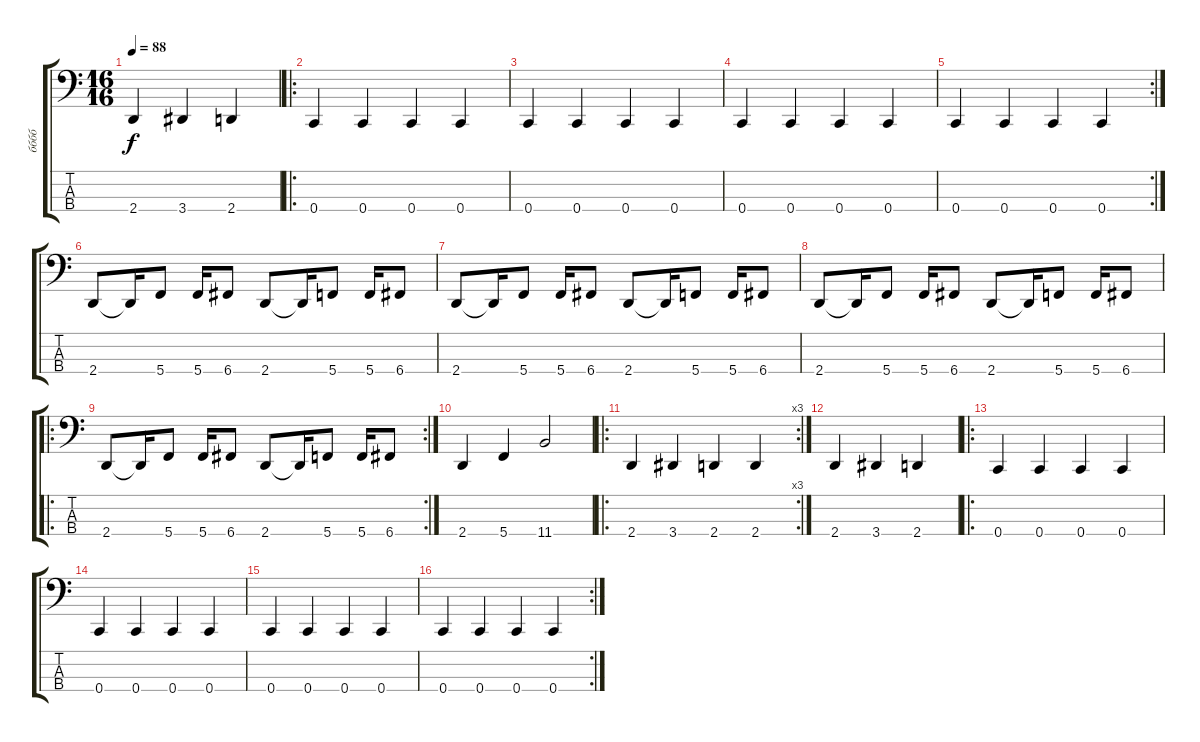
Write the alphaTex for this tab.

\track ("бббб" "бббб") {instrument electricbasspick}
\staff {score tabs}
\tuning (F2 C2 G1 C1) {hide}
\ts (16 16)
\tempo 88
\clef f4
\ks c
2.4.4{dy f volume 10} 3.4.4 2.4.4 |
\ro
0.4.4{volume 13} 0.4.4 0.4.4 0.4.4 |
0.4.4 0.4.4 0.4.4 0.4.4 |
0.4.4 0.4.4 0.4.4 0.4.4 |
\rc 2
0.4.4 0.4.4 0.4.4 0.4.4 |
2.4.8{volume 7} 2.4{t}.16 5.4.8 5.4.16 6.4.8 2.4.8 2.4{t}.16 5.4.8 5.4.16 6.4.8 |
2.4.8{volume 7} 2.4{t}.16 5.4.8 5.4.16 6.4.8 2.4.8 2.4{t}.16 5.4.8 5.4.16 6.4.8 |
2.4.8{volume 7} 2.4{t}.16 5.4.8 5.4.16 6.4.8 2.4.8 2.4{t}.16 5.4.8 5.4.16 6.4.8 |
\ro
\rc 2
2.4.8{volume 7} 2.4{t}.16 5.4.8 5.4.16 6.4.8 2.4.8 2.4{t}.16 5.4.8 5.4.16 6.4.8 |
2.4.4 5.4.4 11.4.2 |
\ro
\rc 3
2.4.4{volume 10} 3.4.4 2.4.4 2.4.4 |
2.4.4{volume 10} 3.4.4 2.4.4 |
\ro
0.4.4{volume 13} 0.4.4 0.4.4 0.4.4 |
0.4.4 0.4.4 0.4.4 0.4.4 |
0.4.4 0.4.4 0.4.4 0.4.4 |
\rc 2
0.4.4 0.4.4 0.4.4 0.4.4
